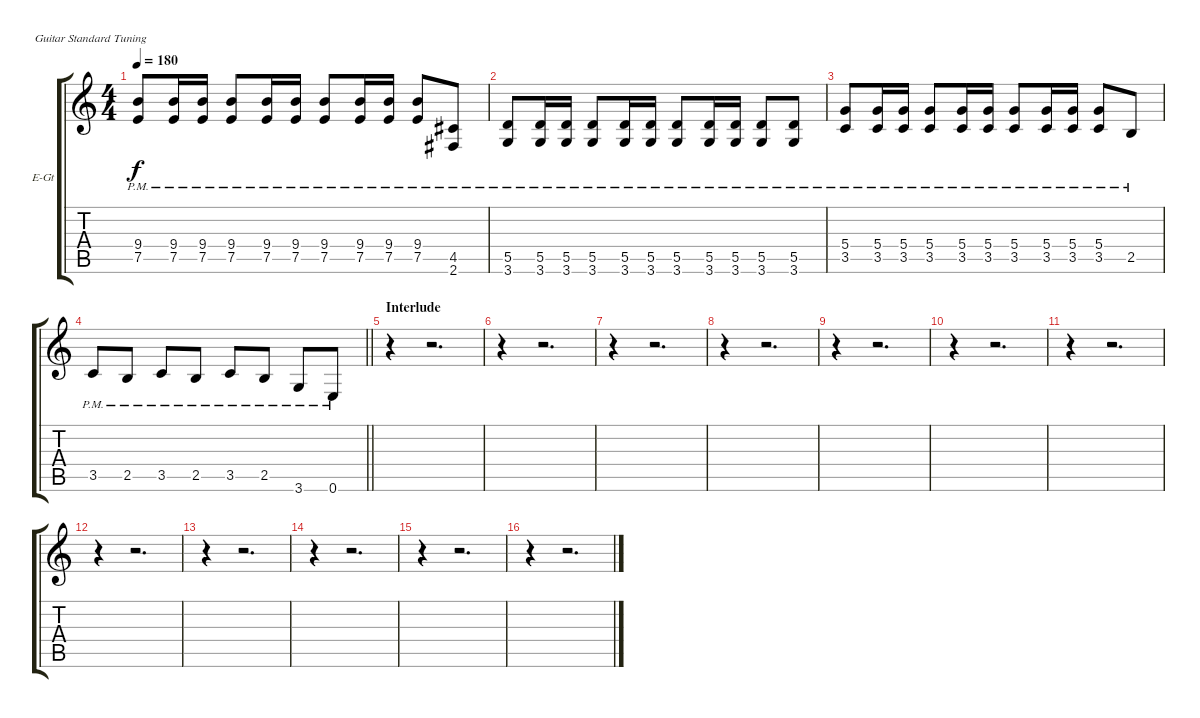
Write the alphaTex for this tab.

\bracketExtendMode groupsimilarinstruments
\firstSystemTrackNameOrientation horizontal
\otherSystemsTrackNameOrientation horizontal
\track ("Overdub" "E-Gt") {instrument overdrivenguitar}
\staff {score tabs}
\tuning (E4 B3 G3 D3 A2 E2)
\ts (4 4)
\tempo 180
\clef g2
\ks c
(9.4{pm} 7.5{pm}).8{dy f} (9.4{pm} 7.5{pm}).16 (9.4{pm} 7.5{pm}).16 (9.4{pm} 7.5{pm}).8 (9.4{pm} 7.5{pm}).16 (9.4{pm} 7.5{pm}).16 (9.4{pm} 7.5{pm}).8 (9.4{pm} 7.5{pm}).16 (9.4{pm} 7.5{pm}).16 (9.4{pm} 7.5{pm}).8 (4.5{pm} 2.6{pm}).8 |
(5.5{pm} 3.6{pm}).8 (5.5{pm} 3.6{pm}).16 (5.5{pm} 3.6{pm}).16 (5.5{pm} 3.6{pm}).8 (5.5{pm} 3.6{pm}).16 (5.5{pm} 3.6{pm}).16 (5.5{pm} 3.6{pm}).8 (5.5{pm} 3.6{pm}).16 (5.5{pm} 3.6{pm}).16 (5.5{pm} 3.6{pm}).8 (5.5{pm} 3.6{pm}).8 |
(5.4{pm} 3.5{pm}).8 (5.4{pm} 3.5{pm}).16 (5.4{pm} 3.5{pm}).16 (5.4{pm} 3.5{pm}).8 (5.4{pm} 3.5{pm}).16 (5.4{pm} 3.5{pm}).16 (5.4{pm} 3.5{pm}).8 (5.4{pm} 3.5{pm}).16 (5.4{pm} 3.5{pm}).16 (5.4{pm} 3.5{pm}).8 2.5{pm}.8 |
\barLineRight lightlight
3.5{pm}.8 2.5{pm}.8 3.5{pm}.8 2.5{pm}.8 3.5{pm}.8 2.5{pm}.8 3.6{pm}.8 0.6{pm}.8 |
\section ("" "Interlude")
r.4 r.2{d} |
r.4 r.2{d} |
r.4 r.2{d} |
r.4 r.2{d} |
r.4 r.2{d} |
r.4 r.2{d} |
r.4 r.2{d} |
r.4 r.2{d} |
r.4 r.2{d} |
r.4 r.2{d} |
r.4 r.2{d} |
r.4 r.2{d}
